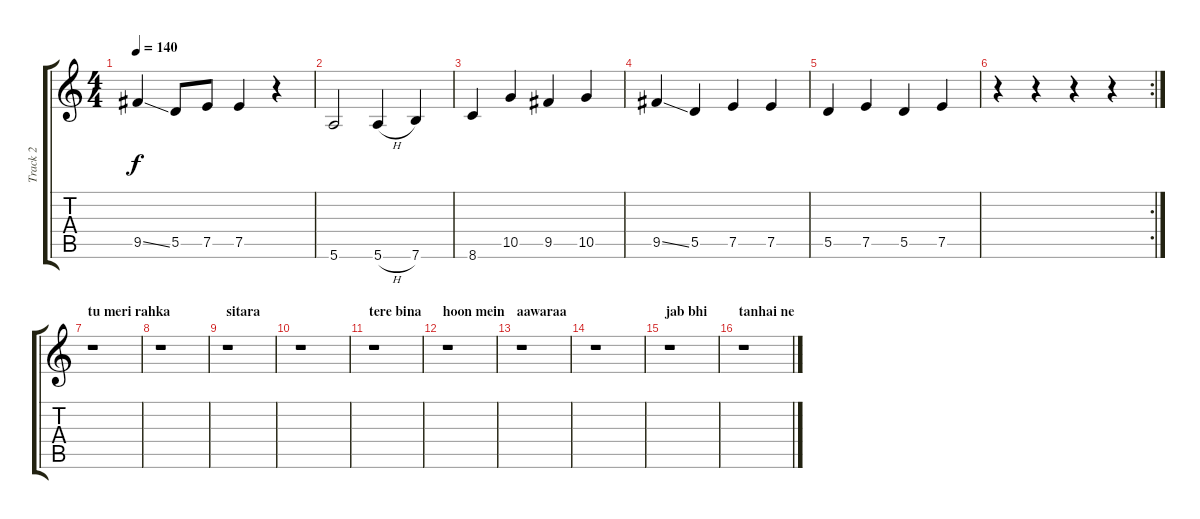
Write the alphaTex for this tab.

\track ("Track 2" "Track 2") {instrument distortionguitar}
\staff {score tabs}
\tuning (E4 B3 G3 D3 A2 E2) {hide}
\ts (4 4)
\tempo 140
\clef g2
\ks c
9.5{ss}.4{dy f} 5.5.8 7.5.8 7.5.4 r.4 |
5.6.2 5.6{h}.4 7.6.4 |
8.6.4 10.5.4 9.5.4 10.5.4 |
9.5{ss}.4 5.5.4 7.5.4 7.5.4 |
5.5.4 7.5.4 5.5.4 7.5.4 |
\rc 2
r.4 r.4 r.4 r.4 |
\section ("" "tu meri rah")
r.1 |
\section ("" "ka")
r.1 |
\section ("" " sitara")
r.1 |
r.1 |
\section ("" "tere bina ")
r.1 |
\section ("" "hoon mein")
r.1 |
\section ("" "aawaraa")
r.1 |
r.1 |
\section ("" "jab bhi")
r.1 |
\section ("" "tanhai ne")
r.1
